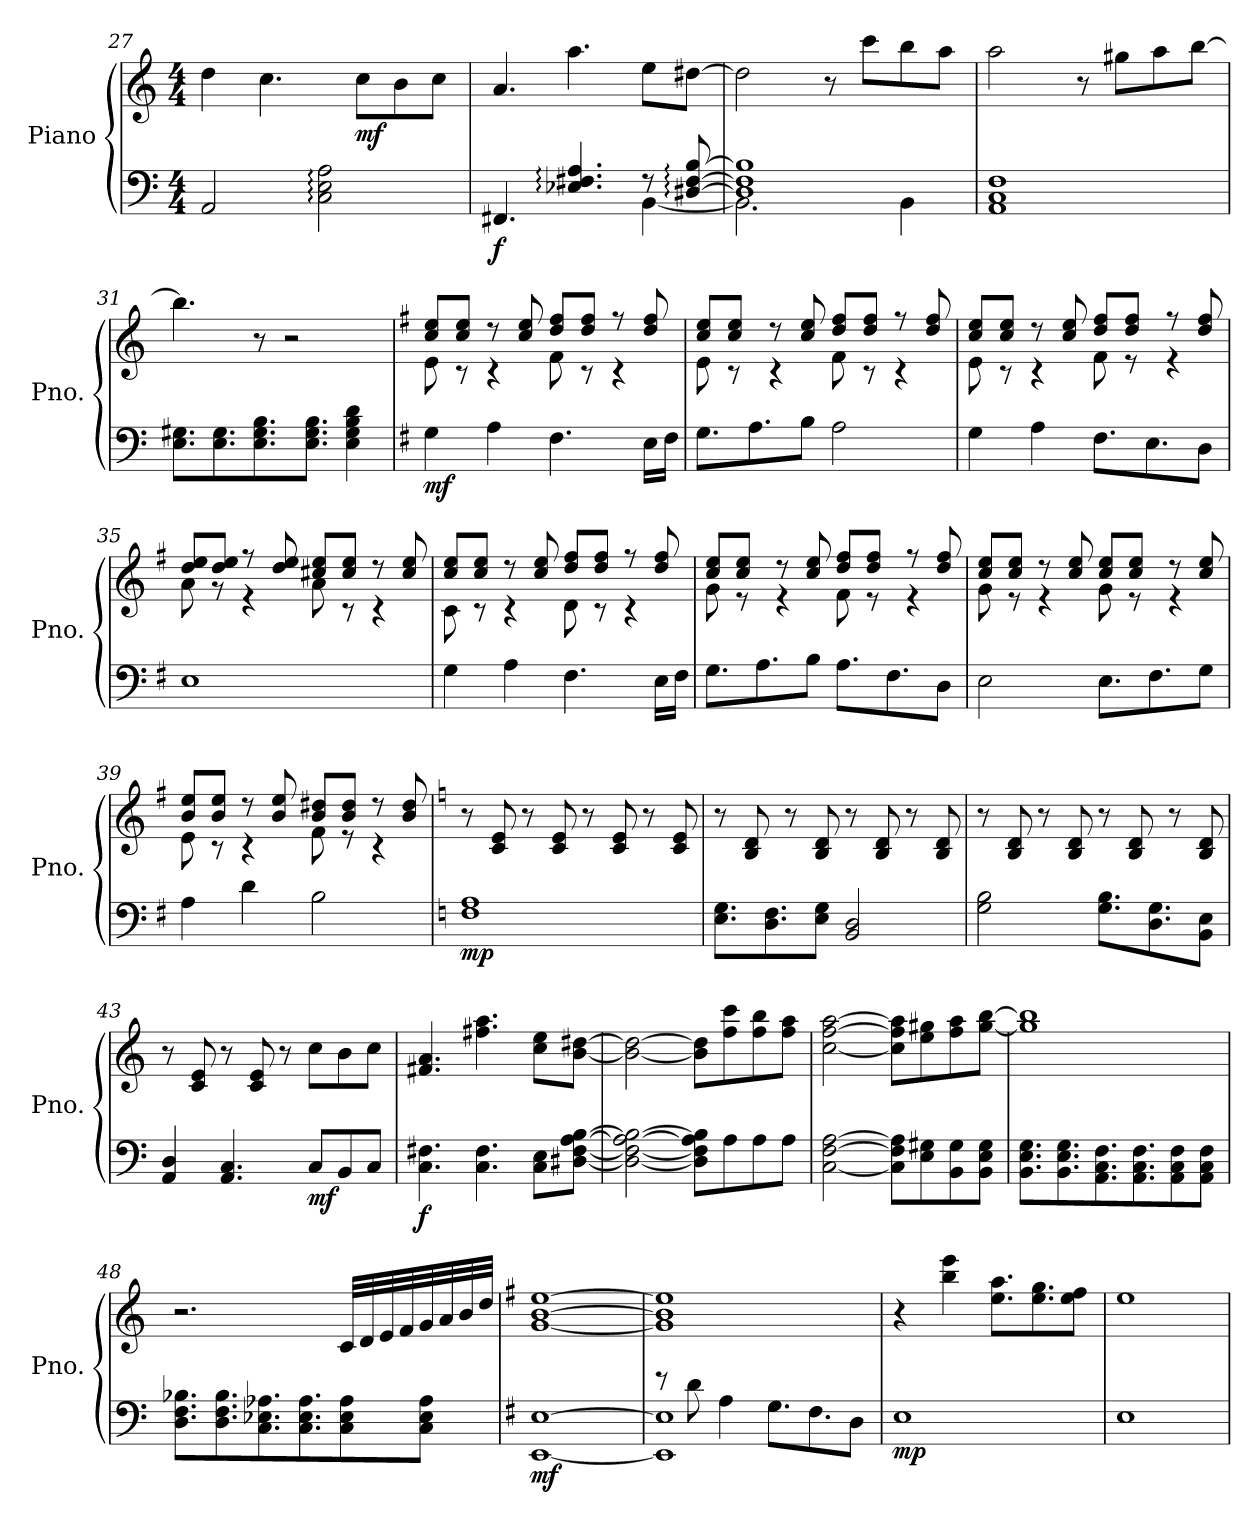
**kern	**kern	**dynam
*part1	*part1	*part1
*staff2	*staff1	*staff1/2
*I"Piano	*	*
*I'Pno.	*	*
*clefF4	*clefG2	*
*k[]	*k[]	*
*M4/4	*M4/4	*
=27	=27	=27
2AA/	4dd\	.
.	4.cc\	.
2C\: 2E\: 2A\:	.	.
!	!	!LO:DY:b
.	8cc\L	mf
.	8b\	.
.	8cc\J	.
=28	=28	=28
*^	*	*
!	!	!	!LO:DY:b=2
4.FF#X/	2.ryy	4.a/	f
4.E-X/: 4.F#X/: 4.A/:	.	4.aa\	.
8r	[4BB\	8ee\L	.
[8D#X/: [8F#/: [8B/:	.	[8dd#X\J	.
=29	=29	=29	=29
1D#] 1F#] 1B]	2.BB\]	2dd#\]	.
.	.	8r	.
.	.	8ccc\L	.
.	4BB\	8bb\	.
.	.	8aa\J	.
*v	*v	*	*
=30	=30	=30
1AA 1C 1F	2aa\	.
.	8r	.
.	8gg#X\L	.
.	8aa\	.
.	[8bb\J	.
!!LO:LB:g=z
=31	=31	=31
8.E\ 8.G#X\L	4.bb\]	.
8.E\ 8.G#\	.	.
8.E\ 8.G#\ 8.B\	8r	.
.	2r	.
8.E\ 8.G#\ 8.B\J	.	.
4E\ 4G#\ 4B\ 4d\	.	.
=32	=32	=32
*k[f#]	*k[f#]	*
*	*^	*
!	!	!	!LO:DY:b=2
4G\	8cc/ 8ee/L	8e\	mf
.	8cc/ 8ee/J	8r	.
4A\	8r	4r	.
.	8cc/ 8ee/	.	.
4.F#\	8dd/ 8ff#/L	8f#\	.
.	8dd/ 8ff#/J	8r	.
.	8r	4r	.
16E\LL	8dd/ 8ff#/	.	.
16F#\JJ	.	.	.
=33	=33	=33	=33
8.G\L	8cc/ 8ee/L	8e\	.
.	8cc/ 8ee/J	8r	.
8.A\	.	.	.
.	8r	4r	.
8B\J	8cc/ 8ee/	.	.
2A\	8dd/ 8ff#/L	8f#\	.
.	8dd/ 8ff#/J	8r	.
.	8r	4r	.
.	8dd/ 8ff#/	.	.
=34	=34	=34	=34
4G\	8cc/ 8ee/L	8e\	.
.	8cc/ 8ee/J	8r	.
4A\	8r	4r	.
.	8cc/ 8ee/	.	.
8.F#\L	8dd/ 8ff#/L	8f#\	.
.	8dd/ 8ff#/J	8r	.
8.E\	.	.	.
.	8r	4r	.
8D\J	8dd/ 8ff#/	.	.
!!LO:LB:g=z	!!
=35	=35	=35	=35
1E	8dd/ 8ee/L	8a\	.
.	8dd/ 8ee/J	8r	.
.	8r	4r	.
.	8dd/ 8ee/	.	.
.	8cc#X/ 8ee/L	8a\	.
.	8cc#/ 8ee/J	8r	.
.	8r	4r	.
.	8cc#/ 8ee/	.	.
=36	=36	=36	=36
4G\	8cc/ 8ee/L	8c\	.
.	8cc/ 8ee/J	8r	.
4A\	8r	4r	.
.	8cc/ 8ee/	.	.
4.F#\	8dd/ 8ff#/L	8d\	.
.	8dd/ 8ff#/J	8r	.
.	8r	4r	.
16E\LL	8dd/ 8ff#/	.	.
16F#\JJ	.	.	.
=37	=37	=37	=37
8.G\L	8cc/ 8ee/L	8g\	.
.	8cc/ 8ee/J	8r	.
8.A\	.	.	.
.	8r	4r	.
8B\J	8cc/ 8ee/	.	.
8.A\L	8dd/ 8ff#/L	8f#\	.
.	8dd/ 8ff#/J	8r	.
8.F#\	.	.	.
.	8r	4r	.
8D\J	8dd/ 8ff#/	.	.
=38	=38	=38	=38
2E\	8cc/ 8ee/L	8g\	.
.	8cc/ 8ee/J	8r	.
.	8r	4r	.
.	8cc/ 8ee/	.	.
8.E\L	8cc/ 8ee/L	8g\	.
.	8cc/ 8ee/J	8r	.
8.F#\	.	.	.
.	8r	4r	.
8G\J	8cc/ 8ee/	.	.
!!LO:LB:g=z	!!
=39	=39	=39	=39
4A\	8b/ 8ee/L	8e\	.
.	8b/ 8ee/J	8r	.
4d\	8r	4r	.
.	8b/ 8ee/	.	.
2B\	8b/ 8dd#X/L	8f#\	.
.	8b/ 8dd#/J	8r	.
.	8r	4r	.
.	8b/ 8dd#/	.	.
*	*v	*v	*
=40	=40	=40
*k[]	*k[]	*
!	!	!LO:DY:b=2
1F 1A	8r	mp
.	8c/ 8e/	.
.	8r	.
.	8c/ 8e/	.
.	8r	.
.	8c/ 8e/	.
.	8r	.
.	8c/ 8e/	.
=41	=41	=41
8.E\ 8.G\L	8r	.
.	8B/ 8d/	.
8.D\ 8.F\	.	.
.	8r	.
8E\ 8G\J	8B/ 8d/	.
2BB/ 2D/	8r	.
.	8B/ 8d/	.
.	8r	.
.	8B/ 8d/	.
=42	=42	=42
2G\ 2B\	8r	.
.	8B/ 8d/	.
.	8r	.
.	8B/ 8d/	.
8.G\ 8.B\L	8r	.
.	8B/ 8d/	.
8.D\ 8.G\	.	.
.	8r	.
8BB\ 8E\J	8B/ 8d/	.
!!LO:LB:g=z
=43	=43	=43
4AA/ 4D/	8r	.
.	8c/ 8e/	.
4.AA/ 4.C/	8r	.
.	8c/ 8e/	.
.	8r	.
!	!	!LO:DY:b=2
8C/L	8cc\L	mf
8BB/	8b\	.
8C/J	8cc\J	.
=44	=44	=44
!	!	!LO:DY:b=2
4.C\ 4.F#X\	4.f#X/ 4.a/	f
4.C\ 4.F#\	4.ff#X\ 4.aa\	.
8C\ 8E\L	8cc\ 8ee\L	.
[8D#X\ [8F#\ [8A\ [8B\J	[8b\ [8dd#X\J	.
=45	=45	=45
2D#\_ 2F#\_ 2A\_ 2B\_	2b\_ 2dd#\_	.
8D#\] 8F#\] 8A\] 8B\]L	8b\] 8dd#\]L	.
8A\	8ff\ 8ccc\	.
8A\	8ff\ 8bb\	.
8A\J	8ff\ 8aa\J	.
=46	=46	=46
[2C\ [2F\ [2A\	[2cc\ [2ff\ [2aa\	.
8C\] 8F\] 8A\]L	8cc\] 8ff\] 8aa\]L	.
8E\ 8G#X\	8ee\ 8gg#X\	.
8BB\ 8G#\	8ff\ 8aa\	.
8BB\ 8E\ 8G#\J	[8gg#\ [8bb\J	.
=47	=47	=47
8.BB\ 8.E\ 8.G\L	1gg#] 1bb]	.
8.BB\ 8.E\ 8.G\	.	.
8.AA\ 8.C\ 8.F\	.	.
8.AA\ 8.C\ 8.F\	.	.
8AA\ 8C\ 8F\	.	.
8AA\ 8C\ 8F\J	.	.
!!LO:PB:g=z
=48	=48	=48
8.D\ 8.F\ 8.B-X\L	2.r	.
8.D\ 8.F\ 8.B-\	.	.
8.C\ 8.E-X\ 8.A-X\	.	.
8.C\ 8.E-\ 8.A-\	.	.
8C\ 8E-\ 8A-\	32c/LLL	.
.	32d/	.
.	32e/	.
.	32f/	.
8C\ 8E-\ 8A-\J	32g/	.
.	32a/	.
.	32b/	.
.	32dd/JJJ	.
=49	=49	=49
*k[f#]	*k[f#]	*
!	!	!LO:DY:b=2
[1EE [1E	[1g [1b [1ee	mf
=50	=50	=50
*^	*	*
1EE] 1E]	8re	1g] 1b] 1ee]	.
.	8d\	.	.
.	4A\	.	.
.	8.G\L	.	.
.	8.F#\	.	.
.	8D\J	.	.
=51	=51	=51	=51
!	!	!	!LO:DY:b=2
*v	*v	*	*
1E	4r	mp
.	4bb\ 4eee\	.
.	8.ee\ 8.aa\L	.
.	8.ee\ 8.gg\	.
.	8ee\ 8ff#\J	.
=52	=52	=52
1E	1ee	.
=	=	=
*-	*-	*-
